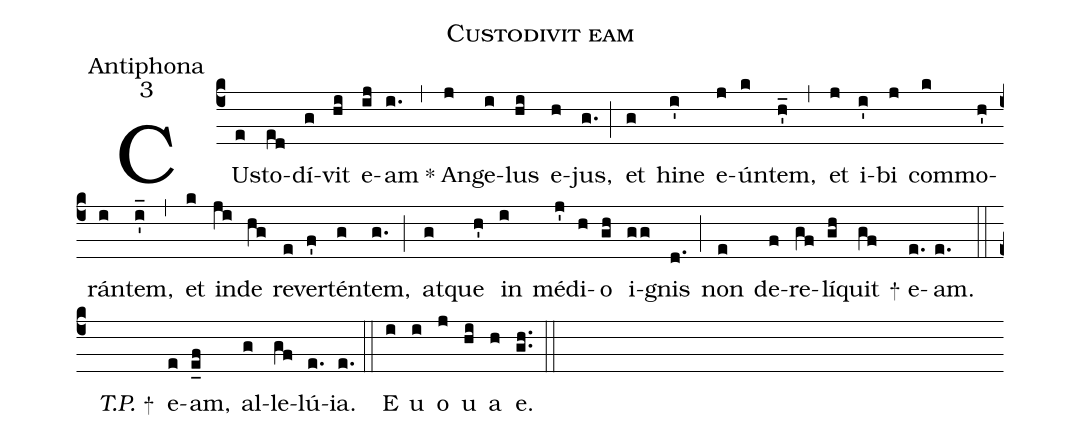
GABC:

name:Custodivit eam;
office-part:Antiphona;
mode:3;
%%
(c4)CUs(e)to(ed)dí(g)vit(hi) e(ij)am(i.) *(,)An(j)ge(i)lus(hi) e(h)jus,(g.) (;)et(g) hine(i') e(j)ún(k)tem,(h'_) (,)et(j) i(i')bi(j) com(k)mo(h')rán(i)tem,(i'_) (,)et(k) in(ji)de(hg) re(e)ver(f')tén(g)tem,(g.) (;)at(g)que(h') in(i) mé(j')di(h)o(gh) i(gg)gnis(d.) (;)non(e) de(f)re(gf)lí(gh)quit(gf) +  e(e.)am.(e.) (::)<i>T.P.</i> + ()e(e)am,(e_f) al(g)le(gf)lú(e.)ia.(e.) (::)E(i) u(i) o(j) u(hi) a(h) e.(gh..) (::) (                       )
